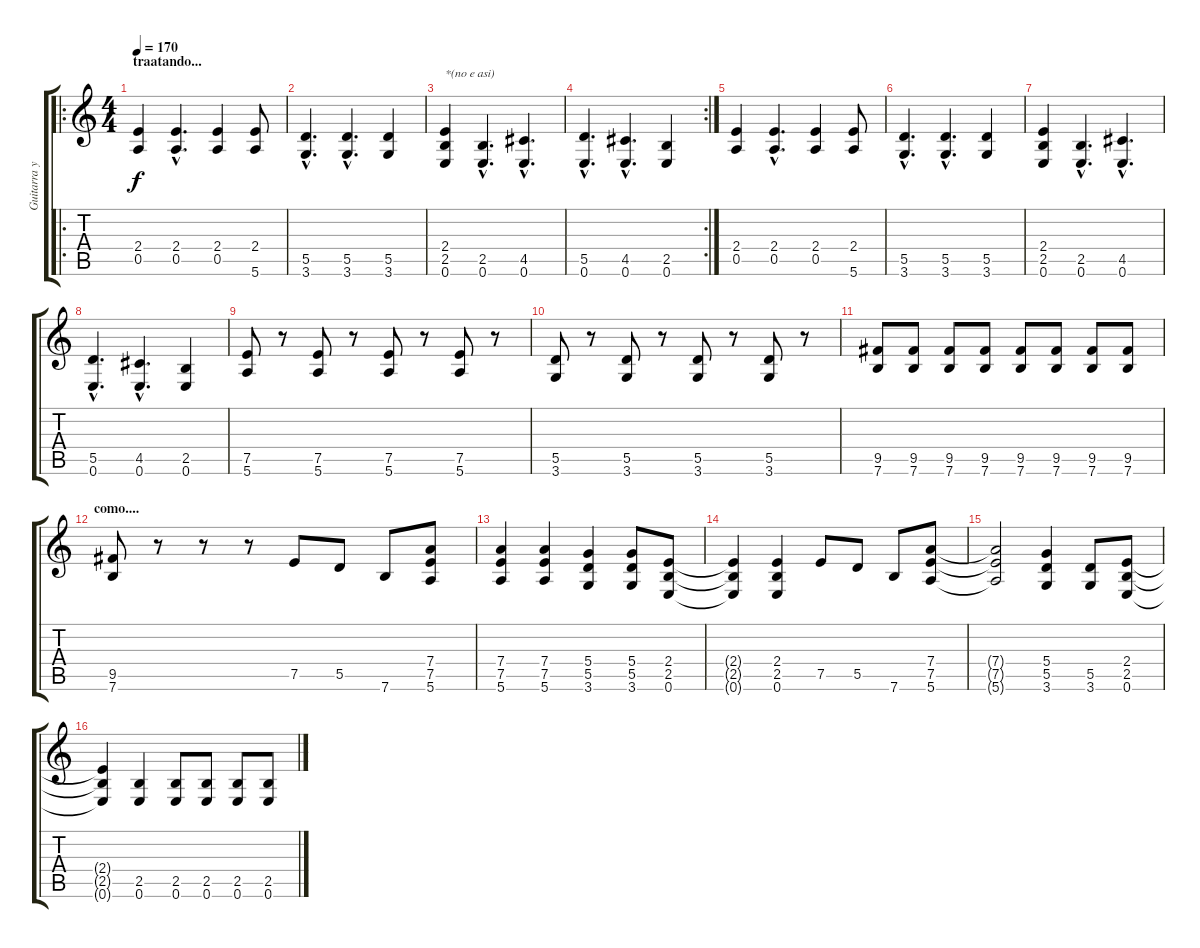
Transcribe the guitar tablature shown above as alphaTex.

\track ("Guitarra y Voz (Mollo)" "Guitarra y") {instrument distortionguitar}
\staff {score tabs}
\tuning (E4 B3 G3 D3 A2 E2) {hide}
\ro
\ts (4 4)
\section ("" "traatando...")
\tempo 170
\clef g2
\ks c
(2.4 0.5).4{dy f} (2.4{hac} 0.5{hac}).4{d} (2.4 0.5).4 (2.4 5.6).8 |
(5.5{hac} 3.6{hac}).4{d} (5.5{hac} 3.6{hac}).4{d} (5.5 3.6).4 |
(2.4 2.5 0.6).4{txt "*(no e asi)"} (2.5{hac} 0.6{hac}).4{d} (4.5{hac} 0.6{hac}).4{d} |
\rc 2
(5.5{hac} 0.6{hac}).4{d} (4.5{hac} 0.6{hac}).4{d} (2.5 0.6).4 |
(2.4 0.5).4 (2.4{hac} 0.5{hac}).4{d} (2.4 0.5).4 (2.4 5.6).8 |
(5.5{hac} 3.6{hac}).4{d} (5.5{hac} 3.6{hac}).4{d} (5.5 3.6).4 |
(2.4 2.5 0.6).4 (2.5{hac} 0.6{hac}).4{d} (4.5{hac} 0.6{hac}).4{d} |
(5.5{hac} 0.6{hac}).4{d} (4.5{hac} 0.6{hac}).4{d} (2.5 0.6).4 |
(7.5 5.6).8 r.8 (7.5 5.6).8 r.8 (7.5 5.6).8 r.8 (7.5 5.6).8 r.8 |
(5.5 3.6).8 r.8 (5.5 3.6).8 r.8 (5.5 3.6).8 r.8 (5.5 3.6).8 r.8 |
(9.5 7.6).8 (9.5 7.6).8 (9.5 7.6).8 (9.5 7.6).8 (9.5 7.6).8 (9.5 7.6).8 (9.5 7.6).8 (9.5 7.6).8 |
\section ("" "como....")
(9.5 7.6).8 r.8 r.8 r.8 7.5.8 5.5.8 7.6.8 (7.4 7.5 5.6).8 |
(7.4 7.5 5.6).4 (7.4 7.5 5.6).4 (5.4 5.5 3.6).4 (5.4 5.5 3.6).8 (2.4 2.5 0.6).8 |
(2.4{t} 2.5{t} 0.6{t}).4 (2.4 2.5 0.6).4 7.5.8 5.5.8 7.6.8 (7.4 7.5 5.6).8 |
(7.4{t} 7.5{t} 5.6{t}).2 (5.4 5.5 3.6).4 (5.5 3.6).8 (2.4 2.5 0.6).8 |
(2.4{t} 2.5{t} 0.6{t}).4 (2.5 0.6).4 (2.5 0.6).8 (2.5 0.6).8 (2.5 0.6).8 (2.5 0.6).8
